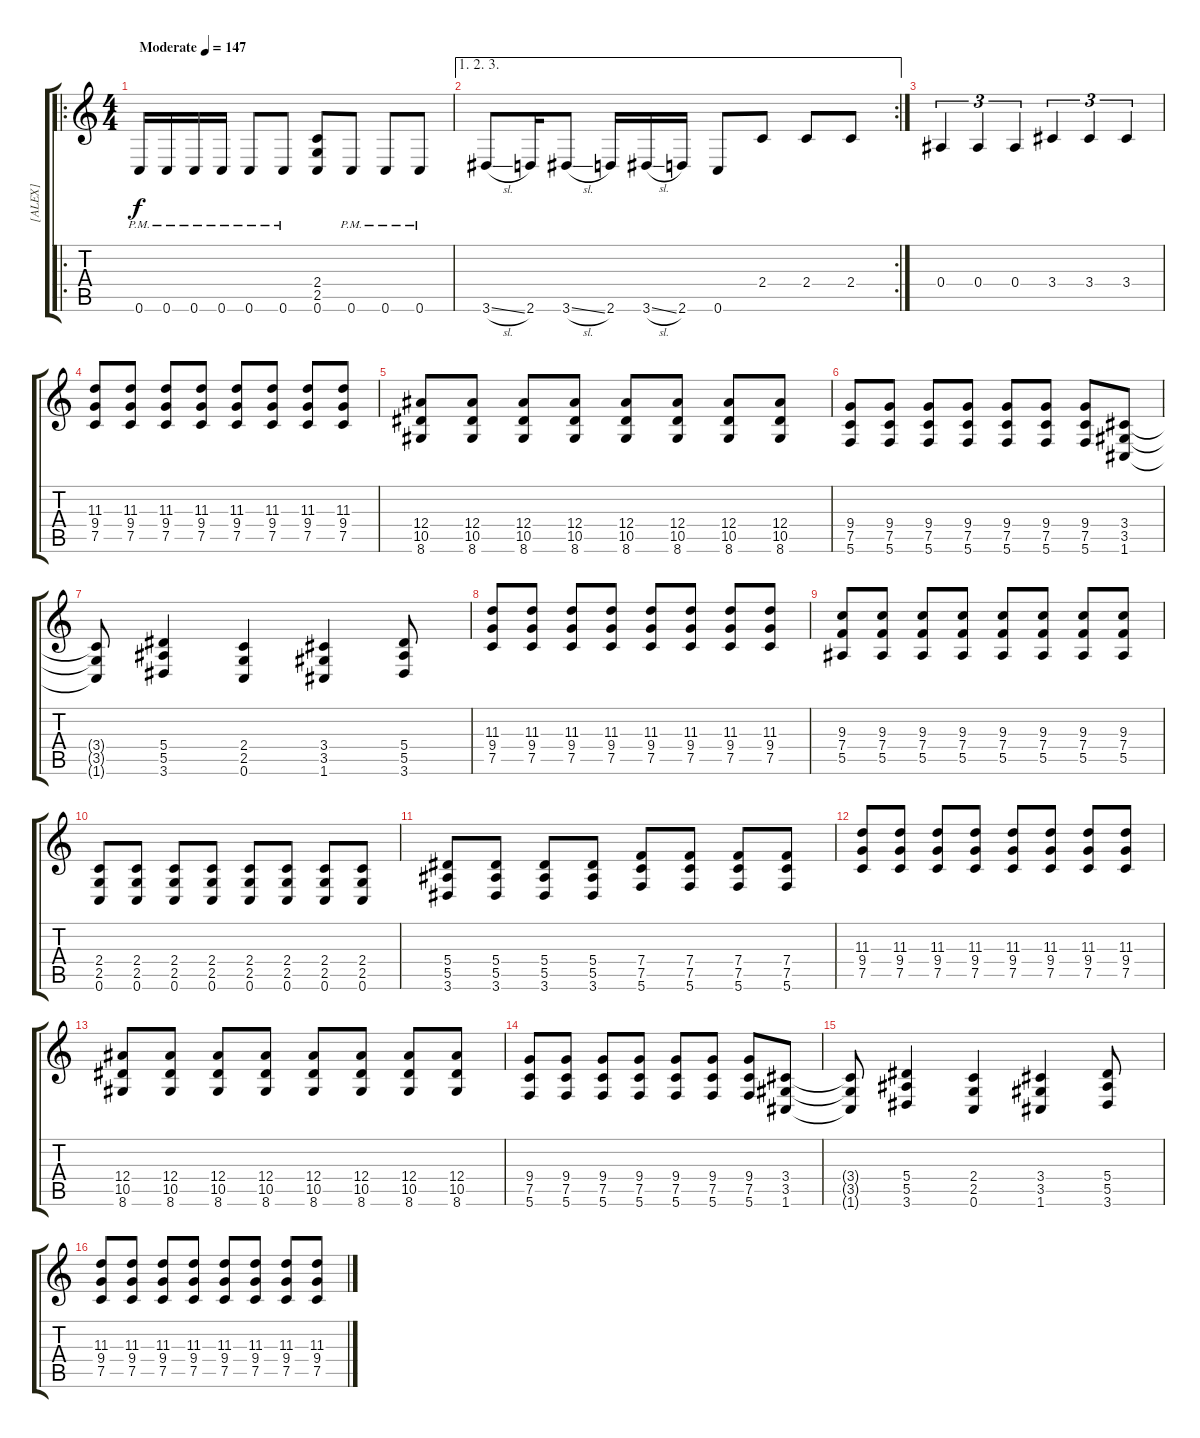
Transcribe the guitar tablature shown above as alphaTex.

\track ("[ALEX]" "[ALEX]") {instrument overdrivenguitar}
\staff {score tabs}
\tuning (C4 G3 Eb3 Bb2 F2 C2) {hide}
\ro
\ts (4 4)
\tempo (147 "Moderate")
\clef g2
\ks c
0.6{pm}.16{dy f instrument overdrivenguitar} 0.6{pm}.16 0.6{pm}.16 0.6{pm}.16 0.6{pm}.8 0.6{pm}.8 (2.4 2.5 0.6).8 0.6{pm}.8 0.6{pm}.8 0.6{pm}.8 |
\ae (1 2 3)
\rc 2
3.6{sl}.8 2.6.16 3.6{sl}.8 2.6.16 3.6{sl}.16 2.6.16 0.6.8 2.4.8 2.4.8 2.4.8 |
0.4.4{tu (3 2)} 0.4.4{tu (3 2)} 0.4.4{tu (3 2)} 3.4.4{tu (3 2)} 3.4.4{tu (3 2)} 3.4.4{tu (3 2)} |
(11.3 9.4 7.5).8 (11.3 9.4 7.5).8 (11.3 9.4 7.5).8 (11.3 9.4 7.5).8 (11.3 9.4 7.5).8 (11.3 9.4 7.5).8 (11.3 9.4 7.5).8 (11.3 9.4 7.5).8 |
(12.4 10.5 8.6).8 (12.4 10.5 8.6).8 (12.4 10.5 8.6).8 (12.4 10.5 8.6).8 (12.4 10.5 8.6).8 (12.4 10.5 8.6).8 (12.4 10.5 8.6).8 (12.4 10.5 8.6).8 |
(9.4 7.5 5.6).8 (9.4 7.5 5.6).8 (9.4 7.5 5.6).8 (9.4 7.5 5.6).8 (9.4 7.5 5.6).8 (9.4 7.5 5.6).8 (9.4 7.5 5.6).8 (3.4 3.5 1.6).8 |
(3.4{t} 3.5{t} 1.6{t}).8 (5.4 5.5 3.6).4 (2.4 2.5 0.6).4 (3.4 3.5 1.6).4 (5.4 5.5 3.6).8 |
(11.3 9.4 7.5).8 (11.3 9.4 7.5).8 (11.3 9.4 7.5).8 (11.3 9.4 7.5).8 (11.3 9.4 7.5).8 (11.3 9.4 7.5).8 (11.3 9.4 7.5).8 (11.3 9.4 7.5).8 |
(9.3 7.4 5.5).8 (9.3 7.4 5.5).8 (9.3 7.4 5.5).8 (9.3 7.4 5.5).8 (9.3 7.4 5.5).8 (9.3 7.4 5.5).8 (9.3 7.4 5.5).8 (9.3 7.4 5.5).8 |
(2.4 2.5 0.6).8 (2.4 2.5 0.6).8 (2.4 2.5 0.6).8 (2.4 2.5 0.6).8 (2.4 2.5 0.6).8 (2.4 2.5 0.6).8 (2.4 2.5 0.6).8 (2.4 2.5 0.6).8 |
(5.4 5.5 3.6).8 (5.4 5.5 3.6).8 (5.4 5.5 3.6).8 (5.4 5.5 3.6).8 (7.4 7.5 5.6).8 (7.4 7.5 5.6).8 (7.4 7.5 5.6).8 (7.4 7.5 5.6).8 |
(11.3 9.4 7.5).8 (11.3 9.4 7.5).8 (11.3 9.4 7.5).8 (11.3 9.4 7.5).8 (11.3 9.4 7.5).8 (11.3 9.4 7.5).8 (11.3 9.4 7.5).8 (11.3 9.4 7.5).8 |
(12.4 10.5 8.6).8 (12.4 10.5 8.6).8 (12.4 10.5 8.6).8 (12.4 10.5 8.6).8 (12.4 10.5 8.6).8 (12.4 10.5 8.6).8 (12.4 10.5 8.6).8 (12.4 10.5 8.6).8 |
(9.4 7.5 5.6).8 (9.4 7.5 5.6).8 (9.4 7.5 5.6).8 (9.4 7.5 5.6).8 (9.4 7.5 5.6).8 (9.4 7.5 5.6).8 (9.4 7.5 5.6).8 (3.4 3.5 1.6).8 |
(3.4{t} 3.5{t} 1.6{t}).8 (5.4 5.5 3.6).4 (2.4 2.5 0.6).4 (3.4 3.5 1.6).4 (5.4 5.5 3.6).8 |
(11.3 9.4 7.5).8 (11.3 9.4 7.5).8 (11.3 9.4 7.5).8 (11.3 9.4 7.5).8 (11.3 9.4 7.5).8 (11.3 9.4 7.5).8 (11.3 9.4 7.5).8 (11.3 9.4 7.5).8
